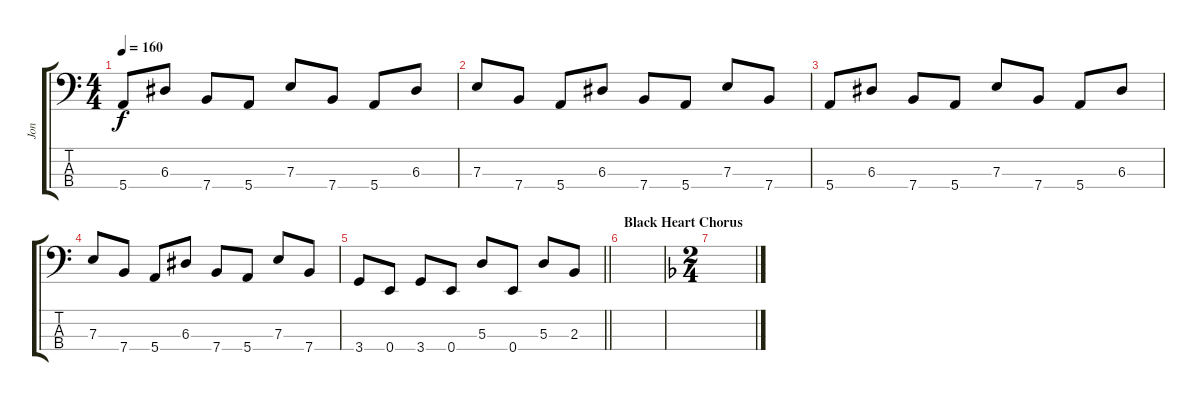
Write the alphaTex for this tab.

\track ("Jon" "Jon") {instrument electricbassfinger}
\staff {score tabs}
\tuning (G2 D2 A1 E1) {hide}
\ts (4 4)
\tempo 160
\clef f4
\ks c
5.4.8{dy f} 6.3.8 7.4.8 5.4.8 7.3.8 7.4.8 5.4.8 6.3.8 |
7.3.8 7.4.8 5.4.8 6.3.8 7.4.8 5.4.8 7.3.8 7.4.8 |
5.4.8 6.3.8 7.4.8 5.4.8 7.3.8 7.4.8 5.4.8 6.3.8 |
7.3.8 7.4.8 5.4.8 6.3.8 7.4.8 5.4.8 7.3.8 7.4.8 |
\barLineRight lightlight
3.4.8 0.4.8 3.4.8 0.4.8 5.3.8 0.4.8 5.3.8 2.3.8 |
\section ("" "Black Heart Chorus")
|
\ts (2 4)
\ks f
